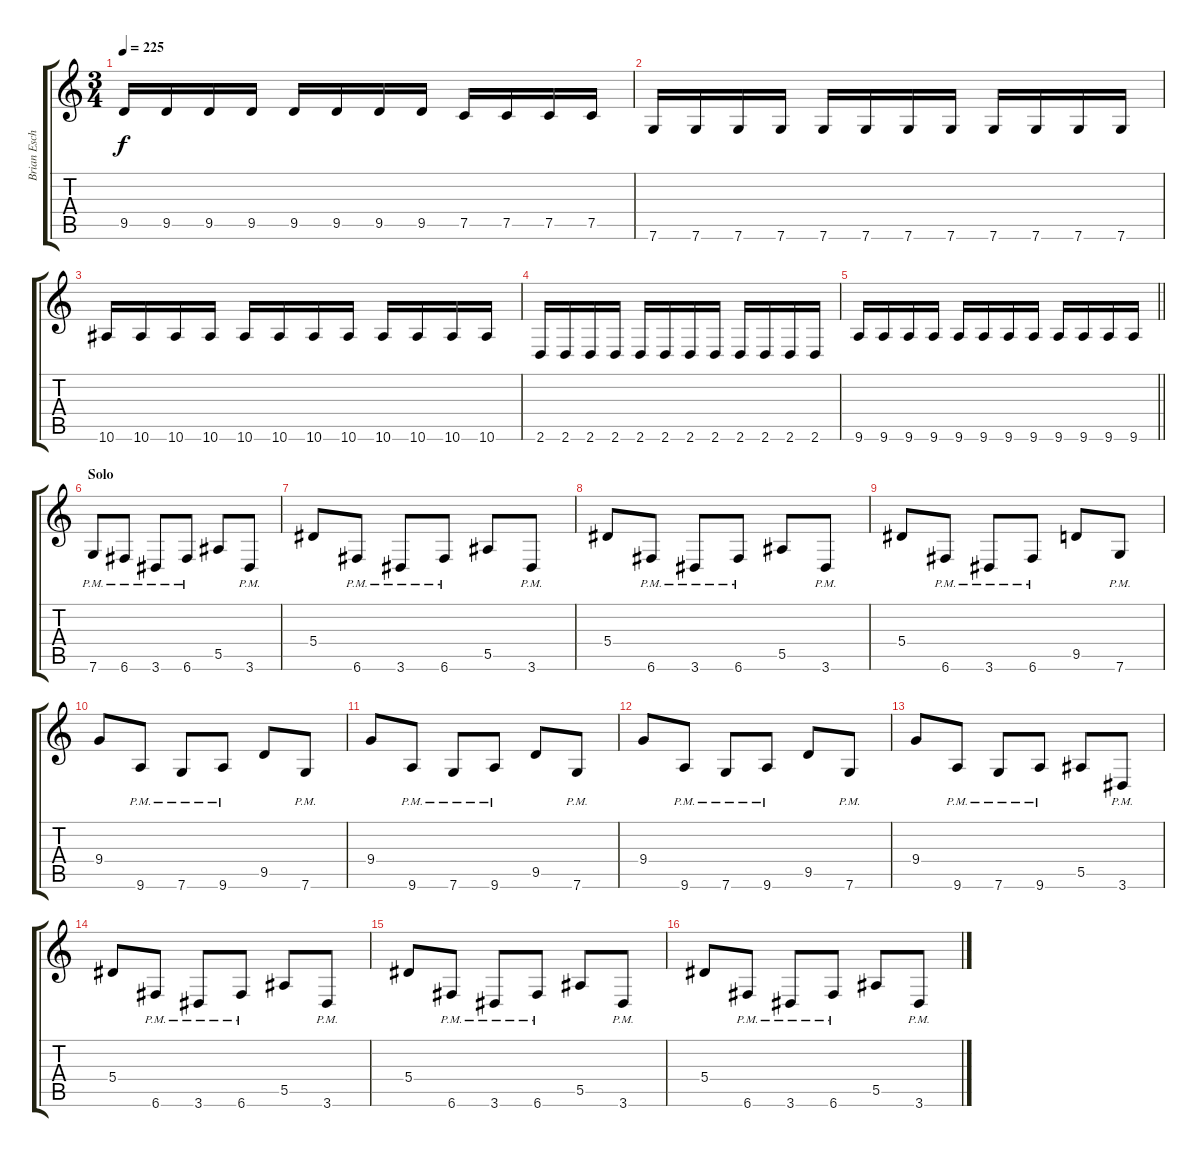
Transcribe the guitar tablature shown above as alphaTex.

\track ("Brian Eschbach" "Brian Esch") {instrument distortionguitar}
\staff {score tabs}
\tuning (C4 G3 Eb3 Bb2 F2 C2) {hide}
\ts (3 4)
\tempo 225
\clef g2
\ks c
9.5.16{dy f} 9.5.16 9.5.16 9.5.16 9.5.16 9.5.16 9.5.16 9.5.16 7.5.16 7.5.16 7.5.16 7.5.16 |
7.6.16 7.6.16 7.6.16 7.6.16 7.6.16 7.6.16 7.6.16 7.6.16 7.6.16 7.6.16 7.6.16 7.6.16 |
10.6.16 10.6.16 10.6.16 10.6.16 10.6.16 10.6.16 10.6.16 10.6.16 10.6.16 10.6.16 10.6.16 10.6.16 |
2.6.16 2.6.16 2.6.16 2.6.16 2.6.16 2.6.16 2.6.16 2.6.16 2.6.16 2.6.16 2.6.16 2.6.16 |
\barLineRight lightlight
9.6.16 9.6.16 9.6.16 9.6.16 9.6.16 9.6.16 9.6.16 9.6.16 9.6.16 9.6.16 9.6.16 9.6.16 |
\section ("" "Solo")
7.6{pm}.8 6.6{pm}.8 3.6{pm}.8 6.6{pm}.8 5.5.8 3.6{pm}.8 |
5.4.8 6.6{pm}.8 3.6{pm}.8 6.6{pm}.8 5.5.8 3.6{pm}.8 |
5.4.8 6.6{pm}.8 3.6{pm}.8 6.6{pm}.8 5.5.8 3.6{pm}.8 |
5.4.8 6.6{pm}.8 3.6{pm}.8 6.6{pm}.8 9.5.8 7.6{pm}.8 |
9.4.8 9.6{pm}.8 7.6{pm}.8 9.6{pm}.8 9.5.8 7.6{pm}.8 |
9.4.8 9.6{pm}.8 7.6{pm}.8 9.6{pm}.8 9.5.8 7.6{pm}.8 |
9.4.8 9.6{pm}.8 7.6{pm}.8 9.6{pm}.8 9.5.8 7.6{pm}.8 |
9.4.8 9.6{pm}.8 7.6{pm}.8 9.6{pm}.8 5.5.8 3.6{pm}.8 |
5.4.8 6.6{pm}.8 3.6{pm}.8 6.6{pm}.8 5.5.8 3.6{pm}.8 |
5.4.8 6.6{pm}.8 3.6{pm}.8 6.6{pm}.8 5.5.8 3.6{pm}.8 |
5.4.8 6.6{pm}.8 3.6{pm}.8 6.6{pm}.8 5.5.8 3.6{pm}.8
